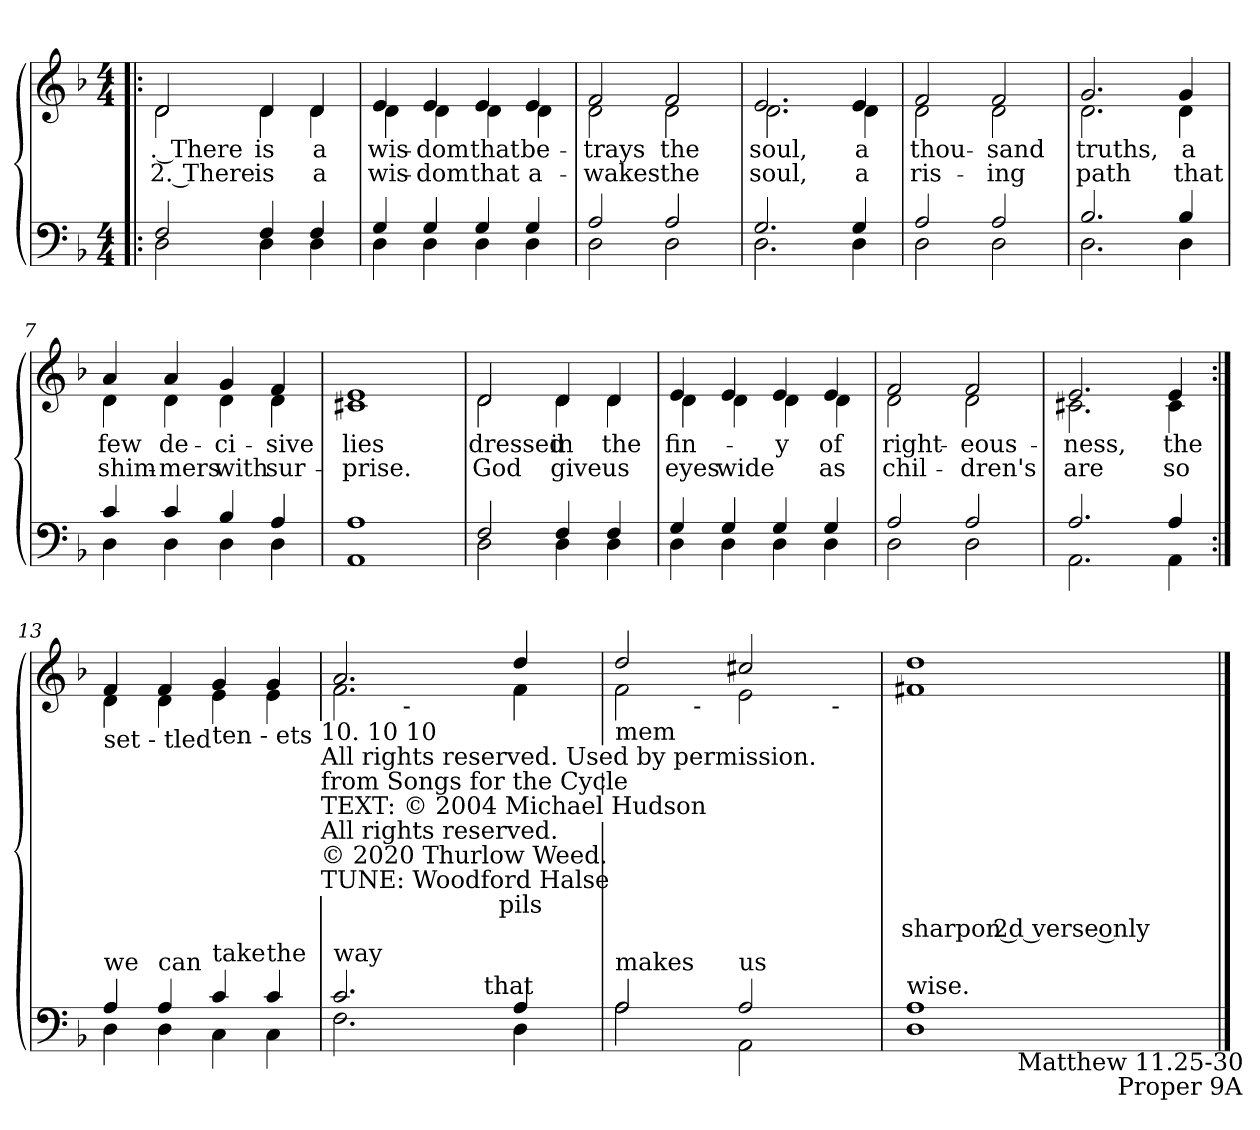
**kern	**kern	**text	**text
*part1	*part1	*part1	*part1
*staff2	*staff1	*staff1	*staff1
*clefF4	*clefG2	*	*
*k[b-]	*k[b-]	*	*
*F:	*F:	*	*
*M4/4	*M4/4	*	*
=1!|:	=1!|:	=1!|:	=1!|:
*^	*	*	*
!	!	!	!LO:LY:b:rj	!LO:LY:b:rj
*	*	*^	*	*
2F/	2D\	2d/	2d<\	. There	2. There
!	!	!	!	!LO:LY:b	!LO:LY:b
4F/	4D\	4d\	4d/	is	is
!	!	!	!	!LO:LY:b	!LO:LY:b
4F/	4D\	4d/	4d\	a	a
=2	=2	=2	=2	=2	=2
!	!	!	!	!LO:LY:b	!LO:LY:b
4G/	4D\	4e/	4d\	wis-	wis-
!	!	!	!	!LO:LY:b:rj	!LO:LY:b:rj
4G/	4D\	4e/	4d\	-dom	-dom
!	!	!	!	!LO:LY:b	!LO:LY:b
4G/	4D\	4e/	4d\	that	that
!	!	!	!	!LO:LY:b	!LO:LY:b
4G/	4D\	4e/	4d\	be-	a-
=3	=3	=3	=3	=3	=3
!	!	!	!	!LO:LY:b	!LO:LY:b
2A/	2D\	2f/	2d\	-trays	-wakes
!	!	!	!	!LO:LY:b	!LO:LY:b
2A/	2D\	2f/	2d\	the	the
=4	=4	=4	=4	=4	=4
!	!	!	!	!LO:LY:b	!LO:LY:b
2.G/	2.D\	2.e/	2.d\	soul,	soul,
!	!	!	!	!LO:LY:b	!LO:LY:b
4G/	4D\	4e/	4d\	a	a
=5	=5	=5	=5	=5	=5
!	!	!	!	!LO:LY:b	!LO:LY:b
2A/	2D\	2f/	2d\	thou-	ris-
!	!	!	!	!LO:LY:b	!LO:LY:b
2A/	2D\	2f/	2d\	-sand	-ing
=6	=6	=6	=6	=6	=6
!	!	!	!	!LO:LY:b	!LO:LY:b
2.B-/	2.D\	2.g/	2.d\	truths,	path
!	!	!	!	!LO:LY:b	!LO:LY:b
4B-/	4D\	4g/	4d\	a	that
!!LO:LB:g=z	!!
=7	=7	=7	=7	=7	=7
!	!	!	!	!LO:LY:b	!LO:LY:b
4c/	4D\	4a/	4d\	few	shim-
!	!	!	!	!LO:LY:b	!LO:LY:b
4c/	4D\	4a/	4d\	de-	-mers
!	!	!	!	!LO:LY:b	!LO:LY:b
4B-/	4D\	4g/	4d\	-ci-	with
!	!	!	!	!LO:LY:b	!LO:LY:b
4A/	4D\	4f/	4d\	-sive	sur-
=8	=8	=8	=8	=8	=8
!	!	!	!	!LO:LY:b	!LO:LY:b
*v	*v	*	*	*	*
*	*v	*v	*	*
1AA 1A	1c#X 1e	lies	-prise.
=9	=9	=9	=9
*^	*	*	*
!	!	!	!LO:LY:b	!LO:LY:b
*	*	*^	*	*
2F/	2D\	2d/	2d\	dressed	God
!	!	!	!	!LO:LY:b	!LO:LY:b
4F/	4D\	4d/	4d\	in	give
!	!	!	!	!LO:LY:b	!LO:LY:b
4F/	4D\	4d/	4d\	the	us
=10	=10	=10	=10	=10	=10
!	!	!	!	!LO:LY:b	!LO:LY:b
4G/	4D\	4e/	4d\	fin-	eyes
!	!	!	!	!LO:LY:b	!LO:LY:b
!	!	!	!	!	!LO:LY:b
4G/	4D\	4e/	4d\	.	wide
!	!	!	!	!LO:LY:b	!
4G/	4D\	4e/	4d\	-y	.
!	!	!	!	!LO:LY:b	!LO:LY:b
4G/	4D\	4e/	4d\	of	as
=11	=11	=11	=11	=11	=11
!	!	!	!	!LO:LY:b	!LO:LY:b
2A/	2D\	2f/	2d\	right-	chil-
!	!	!	!	!LO:LY:b	!LO:LY:b
2A/	2D\	2f/	2d\	-eous-	-dren's
=12	=12	=12	=12	=12	=12
!	!	!	!	!LO:LY:b	!LO:LY:b
2.A/	2.AA\	2.e/	2.c#X\	-ness,	are
!	!	!	!	!LO:LY:b	!LO:LY:b
4A/	4AA\	4e/	4c#\	the	so
!!LO:LB:g=z	!!
=13:|!	=13:|!	=13:|!	=13:|!	=13:|!	=13:|!
!	!	!LO:TX:b:t=set - tled	!	!	!
!LO:TX:a:t=we	!	!	!	!	!
4A/	4D\	4d\	4f/	.	.
!LO:TX:a:t=can	!	!	!	!	!
4A/	4D\	4d\	4f/	.	.
!	!	!LO:TX:b:t=ten - ets	!	!	!
!LO:TX:a:t=take	!	!	!	!	!
4c/	4C\	4g/	4e\	.	.
!LO:TX:a:t=the	!	!	!	!	!
4c/	4C\	4e\	4g/	.	.
!	!	!	!LO:TX:b:t=10. 10 10	!	!
!	!	!	!LO:TX:b:t=All rights reserved. Used by permission.	!	!
!	!	!	!LO:TX:b:t=from Songs for the Cycle	!	!
!	!	!	!LO:TX:b:t=TEXT&colon; © 2004 Michael Hudson	!	!
!	!	!	!LO:TX:b:t=All rights reserved.	!	!
!	!	!	!LO:TX:b:t=© 2020 Thurlow Weed.	!	!
!	!	!	!LO:TX:b:t=TUNE&colon; Woodford Halse	!	!
=14	=14	=14	=14	=14	=14
!	!	!LO:TX:b:t=pu	!	!	!
!LO:TX:a:t=way	!	!	!	!	!
*	*^	*^	*^	*	*
2.c/	2.F\	2ryy	2.a/	2.f\	4.ryy	2ryy	.	.
!	!	!	!	!	!LO:TX:b:t=-	!	!	!
.	.	.	.	.	2ryy	.	.	.
.	.	8.ryy	.	.	.	8..ryy	.	.
!	!	!LO:TX:a:t=that	!	!	!	!	!	!
.	.	4ryy	.	.	.	.	.	.
!	!	!	!	!	!	!LO:TX:b:t=pils	!	!
.	.	.	.	.	.	4ryy	.	.
4A/	4D\	.	4dd/	4f\	.	.	.	.
.	.	.	.	.	8ryy	.	.	.
.	.	16ryy	.	.	.	.	.	.
.	.	.	.	.	.	32ryy	.	.
=15	=15	=15	=15	=15	=15	=15	=15	=15
!	!	!	!LO:TX:b:t=mem	!	!	!	!	!
!LO:TX:a:t=makes	!	!	!	!	!	!	!	!
*	*v	*v	*	*	*	*	*	*
2A/	2A\	2dd/	2f\	4ryy	2ryy	.	.
.	.	.	.	16ryy	.	.	.
!	!	!	!	!LO:TX:b:t=-	!	!	!
.	.	.	.	2ryy	.	.	.
!LO:TX:a:t=us	!	!	!	!	!	!	!
2A/	2AA\	2cc#X/	2e<\	.	4ryy	.	.
.	.	.	.	.	16.ryy	.	.
.	.	.	.	8.ryy	.	.	.
!	!	!	!	!	!LO:TX:b:t=-	!	!
.	.	.	.	.	8ryy	.	.
.	.	.	.	.	32ryy	.	.
=16	=16	=16	=16	=16	=16	=16	=16
!	!	!LO:TX:b:t=rize.	!	!	!	!	!
!LO:TX:a:t=wise.	!	!	!	!	!	!	!
!	!	!	!	!	!	!LO:LY:b	!
*	*^	*v	*v	*v	*v	*	*
1D 1A	2ryy	2.ryy	1f#i 1dd	sharpon 2d verse only	.
!	!LO:TX:b:t=Matthew 11.25-30	!	!	!	!
.	2ryy	.	.	.	.
!	!	!LO:TX:b:t=Proper 9A	!	!	!
.	.	4ryy	.	.	.
*v	*v	*v	*	*	*
==	==	==	==
*-	*-	*-	*-
